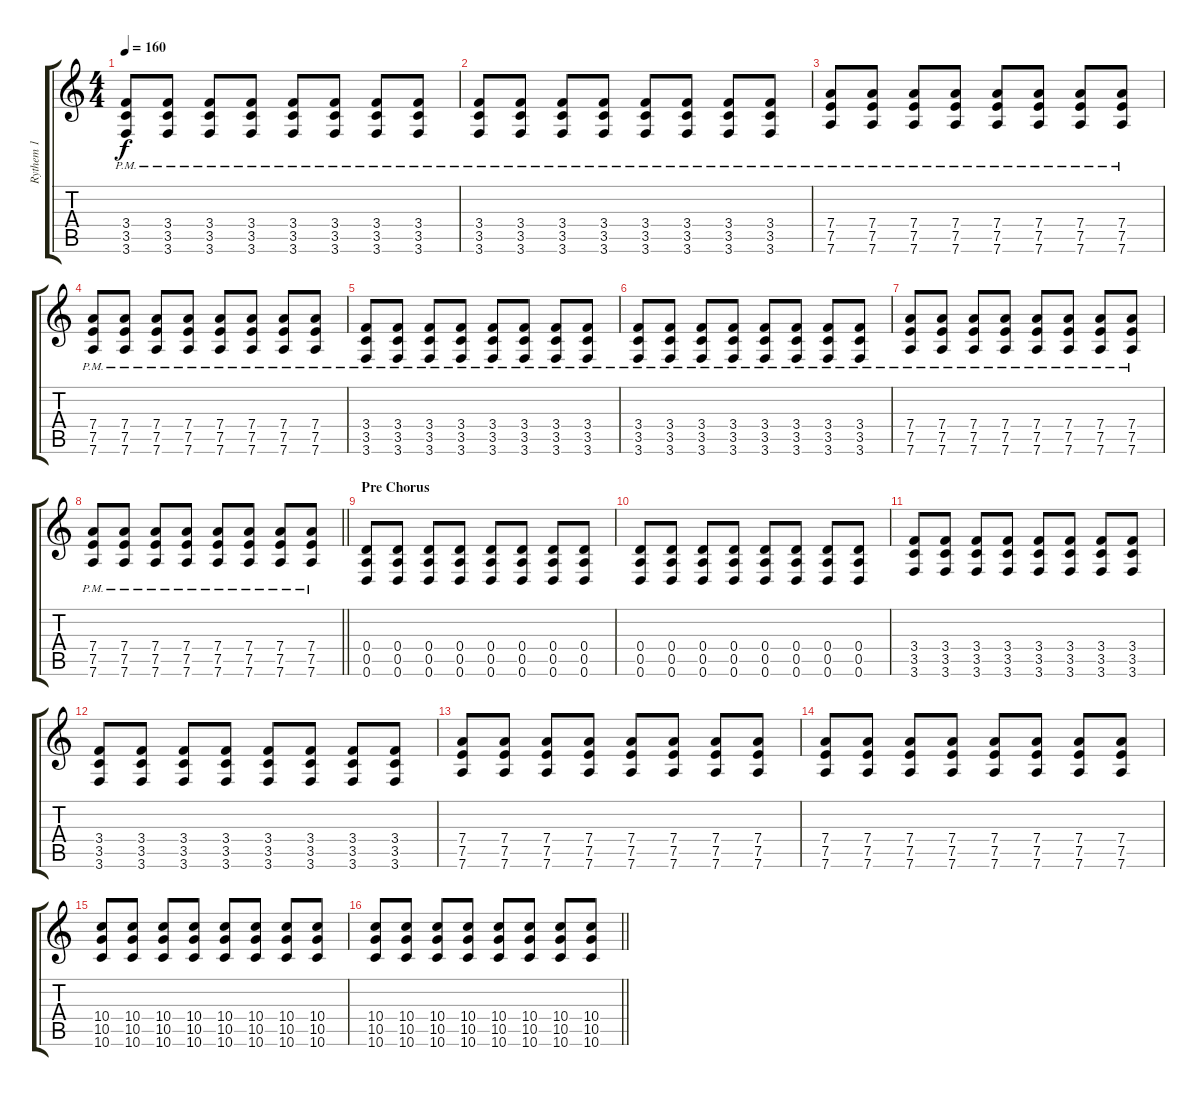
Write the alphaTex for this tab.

\track ("Rythem 1" "Rythem 1") {instrument distortionguitar}
\staff {score tabs}
\tuning (E4 B3 G3 D3 A2 D2) {hide}
\ts (4 4)
\tempo 160
\clef g2
\ks c
(3.4{pm} 3.5{pm} 3.6{pm}).8{dy f} (3.4{pm} 3.5{pm} 3.6{pm}).8 (3.4{pm} 3.5{pm} 3.6{pm}).8 (3.4{pm} 3.5{pm} 3.6{pm}).8 (3.4{pm} 3.5{pm} 3.6{pm}).8 (3.4{pm} 3.5{pm} 3.6{pm}).8 (3.4{pm} 3.5{pm} 3.6{pm}).8 (3.4{pm} 3.5{pm} 3.6{pm}).8 |
(3.4{pm} 3.5{pm} 3.6{pm}).8 (3.4{pm} 3.5{pm} 3.6{pm}).8 (3.4{pm} 3.5{pm} 3.6{pm}).8 (3.4{pm} 3.5{pm} 3.6{pm}).8 (3.4{pm} 3.5{pm} 3.6{pm}).8 (3.4{pm} 3.5{pm} 3.6{pm}).8 (3.4{pm} 3.5{pm} 3.6{pm}).8 (3.4{pm} 3.5{pm} 3.6{pm}).8 |
(7.4{pm} 7.5{pm} 7.6{pm}).8 (7.4{pm} 7.5{pm} 7.6{pm}).8 (7.4{pm} 7.5{pm} 7.6{pm}).8 (7.4{pm} 7.5{pm} 7.6{pm}).8 (7.4{pm} 7.5{pm} 7.6{pm}).8 (7.4{pm} 7.5{pm} 7.6{pm}).8 (7.4{pm} 7.5{pm} 7.6{pm}).8 (7.4{pm} 7.5{pm} 7.6{pm}).8 |
(7.4{pm} 7.5{pm} 7.6{pm}).8 (7.4{pm} 7.5{pm} 7.6{pm}).8 (7.4{pm} 7.5{pm} 7.6{pm}).8 (7.4{pm} 7.5{pm} 7.6{pm}).8 (7.4{pm} 7.5{pm} 7.6{pm}).8 (7.4{pm} 7.5{pm} 7.6{pm}).8 (7.4{pm} 7.5{pm} 7.6{pm}).8 (7.4{pm} 7.5{pm} 7.6{pm}).8 |
(3.4{pm} 3.5{pm} 3.6{pm}).8 (3.4{pm} 3.5{pm} 3.6{pm}).8 (3.4{pm} 3.5{pm} 3.6{pm}).8 (3.4{pm} 3.5{pm} 3.6{pm}).8 (3.4{pm} 3.5{pm} 3.6{pm}).8 (3.4{pm} 3.5{pm} 3.6{pm}).8 (3.4{pm} 3.5{pm} 3.6{pm}).8 (3.4{pm} 3.5{pm} 3.6{pm}).8 |
(3.4{pm} 3.5{pm} 3.6{pm}).8 (3.4{pm} 3.5{pm} 3.6{pm}).8 (3.4{pm} 3.5{pm} 3.6{pm}).8 (3.4{pm} 3.5{pm} 3.6{pm}).8 (3.4{pm} 3.5{pm} 3.6{pm}).8 (3.4{pm} 3.5{pm} 3.6{pm}).8 (3.4{pm} 3.5{pm} 3.6{pm}).8 (3.4{pm} 3.5{pm} 3.6{pm}).8 |
(7.4{pm} 7.5{pm} 7.6{pm}).8 (7.4{pm} 7.5{pm} 7.6{pm}).8 (7.4{pm} 7.5{pm} 7.6{pm}).8 (7.4{pm} 7.5{pm} 7.6{pm}).8 (7.4{pm} 7.5{pm} 7.6{pm}).8 (7.4{pm} 7.5{pm} 7.6{pm}).8 (7.4{pm} 7.5{pm} 7.6{pm}).8 (7.4{pm} 7.5{pm} 7.6{pm}).8 |
\barLineRight lightlight
(7.4{pm} 7.5{pm} 7.6{pm}).8 (7.4{pm} 7.5{pm} 7.6{pm}).8 (7.4{pm} 7.5{pm} 7.6{pm}).8 (7.4{pm} 7.5{pm} 7.6{pm}).8 (7.4{pm} 7.5{pm} 7.6{pm}).8 (7.4{pm} 7.5{pm} 7.6{pm}).8 (7.4{pm} 7.5{pm} 7.6{pm}).8 (7.4{pm} 7.5{pm} 7.6{pm}).8 |
\section ("" "Pre Chorus")
(0.4 0.5 0.6).8 (0.4 0.5 0.6).8 (0.4 0.5 0.6).8 (0.4 0.5 0.6).8 (0.4 0.5 0.6).8 (0.4 0.5 0.6).8 (0.4 0.5 0.6).8 (0.4 0.5 0.6).8 |
(0.4 0.5 0.6).8 (0.4 0.5 0.6).8 (0.4 0.5 0.6).8 (0.4 0.5 0.6).8 (0.4 0.5 0.6).8 (0.4 0.5 0.6).8 (0.4 0.5 0.6).8 (0.4 0.5 0.6).8 |
(3.4 3.5 3.6).8 (3.4 3.5 3.6).8 (3.4 3.5 3.6).8 (3.4 3.5 3.6).8 (3.4 3.5 3.6).8 (3.4 3.5 3.6).8 (3.4 3.5 3.6).8 (3.4 3.5 3.6).8 |
(3.4 3.5 3.6).8 (3.4 3.5 3.6).8 (3.4 3.5 3.6).8 (3.4 3.5 3.6).8 (3.4 3.5 3.6).8 (3.4 3.5 3.6).8 (3.4 3.5 3.6).8 (3.4 3.5 3.6).8 |
(7.4 7.5 7.6).8 (7.4 7.5 7.6).8 (7.4 7.5 7.6).8 (7.4 7.5 7.6).8 (7.4 7.5 7.6).8 (7.4 7.5 7.6).8 (7.4 7.5 7.6).8 (7.4 7.5 7.6).8 |
(7.4 7.5 7.6).8 (7.4 7.5 7.6).8 (7.4 7.5 7.6).8 (7.4 7.5 7.6).8 (7.4 7.5 7.6).8 (7.4 7.5 7.6).8 (7.4 7.5 7.6).8 (7.4 7.5 7.6).8 |
(10.4 10.5 10.6).8 (10.4 10.5 10.6).8 (10.4 10.5 10.6).8 (10.4 10.5 10.6).8 (10.4 10.5 10.6).8 (10.4 10.5 10.6).8 (10.4 10.5 10.6).8 (10.4 10.5 10.6).8 |
\barLineRight lightlight
(10.4 10.5 10.6).8 (10.4 10.5 10.6).8 (10.4 10.5 10.6).8 (10.4 10.5 10.6).8 (10.4 10.5 10.6).8 (10.4 10.5 10.6).8 (10.4 10.5 10.6).8 (10.4 10.5 10.6).8
